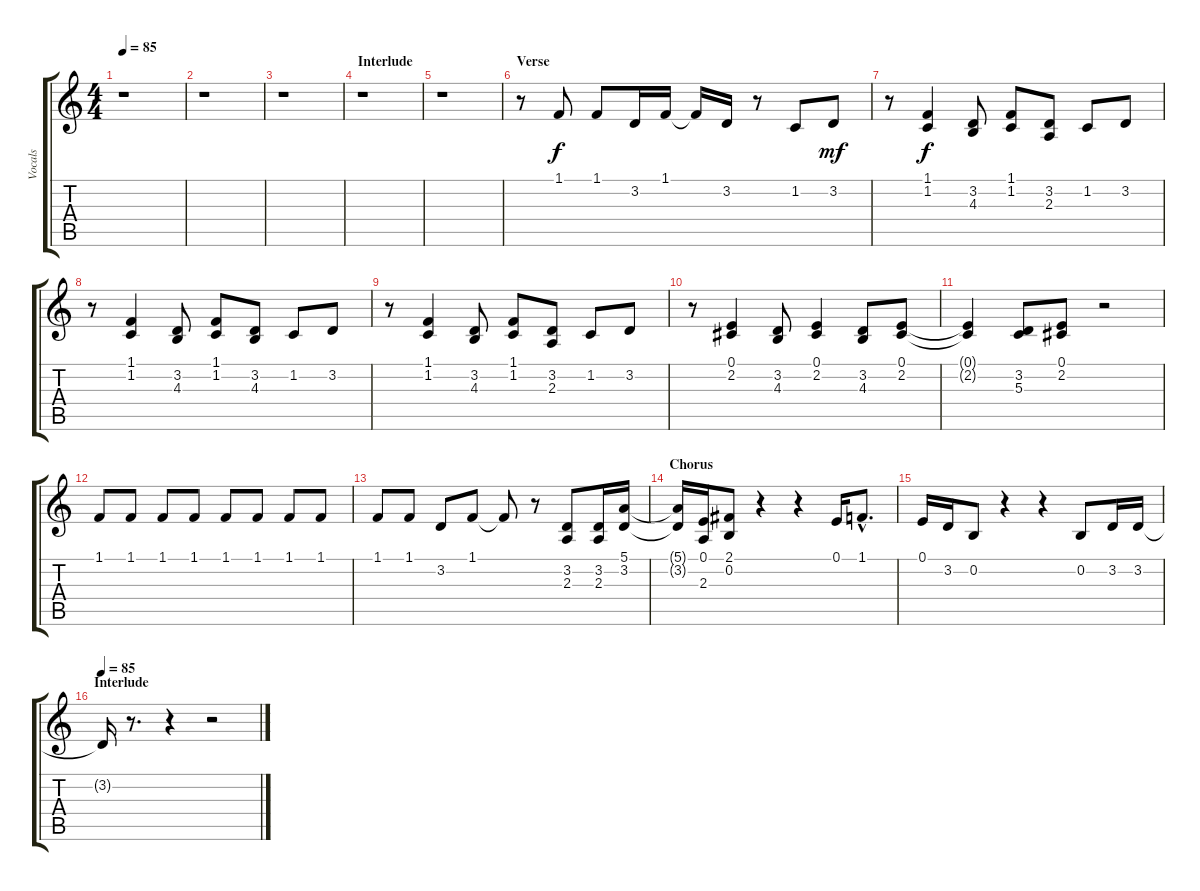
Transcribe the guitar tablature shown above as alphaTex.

\track ("Vocals" "Vocals") {instrument altosax}
\staff {score tabs}
\tuning (E4 B3 G3 D3 A2 E2) {hide}
\ts (4 4)
\tempo 85
\clef g2
\ks c
r.1{dy f} |
r.1 |
r.1 |
\section ("" "Interlude")
r.1 |
r.1 |
\section ("" "Verse")
r.8 1.1.8 1.1.8 3.2.16 1.1.16 1.1{t}.16 3.2.16 r.8 1.2.8 3.2.8{dy mf} |
r.8 (1.1 1.2).4{dy f} (3.2 4.3).8 (1.1 1.2).8 (3.2 2.3).8 1.2.8 3.2.8 |
r.8 (1.1 1.2).4 (3.2 4.3).8 (1.1 1.2).8 (3.2 4.3).8 1.2.8 3.2.8 |
r.8 (1.1 1.2).4 (3.2 4.3).8 (1.1 1.2).8 (3.2 2.3).8 1.2.8 3.2.8 |
r.8 (0.1 2.2).4 (3.2 4.3).8 (0.1 2.2).4 (3.2 4.3).8 (0.1 2.2).8 |
(0.1{t} 2.2{t}).4 (3.2 5.3).8 (0.1 2.2).8 r.2 |
1.1.8 1.1.8 1.1.8 1.1.8 1.1.8 1.1.8 1.1.8 1.1.8 |
1.1.8 1.1.8 3.2.8 1.1.8 1.1{t}.8 r.8 (3.2 2.3).8 (3.2 2.3).16 (5.1 3.2).16 |
\section ("" "Chorus")
(5.1{t} 3.2{t}).16 (0.1 2.3).16 (2.1 0.2).8 r.4 r.4 0.1.16 1.1{hac}.8{d} |
0.1.16 3.2.16 0.2.8 r.4 r.4 0.2.8 3.2.16 3.2.16 |
\section ("" "Interlude")
\tempo 85
3.2{t}.16 r.8{d} r.4 r.2
